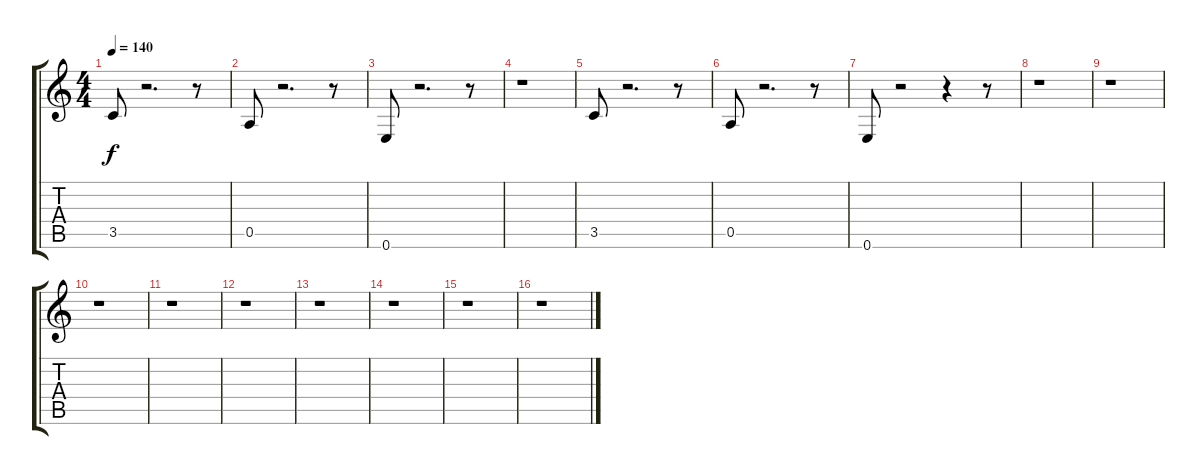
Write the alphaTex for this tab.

\track "" {instrument electricguitarmuted}
\staff {score tabs}
\tuning (E4 B3 G3 D3 A2 E2) {hide}
\ts (4 4)
\tempo 140
\clef g2
\ks c
3.5.8{dy f} r.2{d} r.8 |
0.5.8 r.2{d} r.8 |
0.6.8 r.2{d} r.8 |
r.1 |
3.5.8 r.2{d} r.8 |
0.5.8 r.2{d} r.8 |
0.6.8 r.2 r.4 r.8 |
r.1 |
r.1 |
r.1 |
r.1 |
r.1 |
r.1 |
r.1 |
r.1 |
r.1
